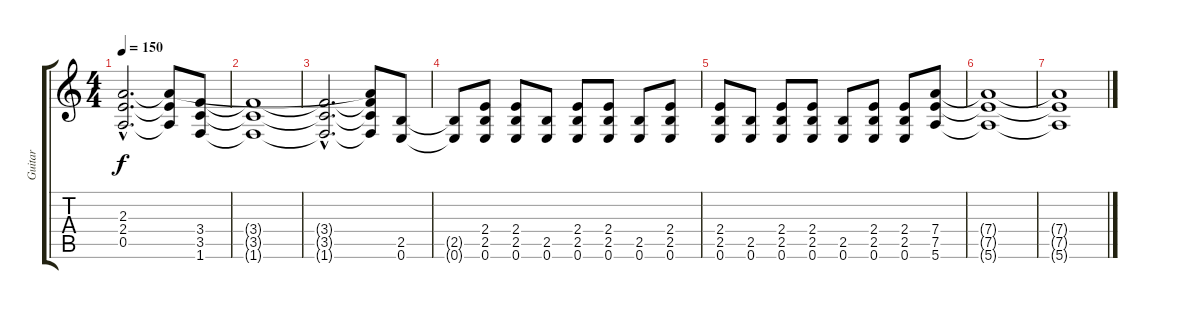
\track ("Guitar" "Guitar") {instrument distortionguitar}
\staff {score tabs}
\tuning (E4 B3 G3 D3 A2 E2) {hide}
\ts (4 4)
\tempo 150
\clef g2
\ks c
(2.3{hac t} 2.4{hac t} 0.5{hac t}).2{d dy f} (2.3{t} 2.4{t} 0.5{t}).8 (3.4 3.5 1.6).8 |
(3.4{t} 3.5{t} 1.6{t}).1 |
(3.4{hac t} 3.5{hac t} 1.6{hac t}).2{d} (2.3{t} 3.4{t} 3.5{t} 1.6{t}).8 (2.5 0.6).8 |
(2.5{t} 0.6{t}).8 (2.4 2.5 0.6).8 (2.4 2.5 0.6).8 (2.5 0.6).8 (2.4 2.5 0.6).8 (2.4 2.5 0.6).8 (2.5 0.6).8 (2.4 2.5 0.6).8 |
(2.4 2.5 0.6).8 (2.5 0.6).8 (2.4 2.5 0.6).8 (2.4 2.5 0.6).8 (2.5 0.6).8 (2.4 2.5 0.6).8 (2.4 2.5 0.6).8 (7.4 7.5 5.6).8 |
(7.4{t} 7.5{t} 5.6{t}).1 |
(7.4{t} 7.5{t} 5.6{t}).1
